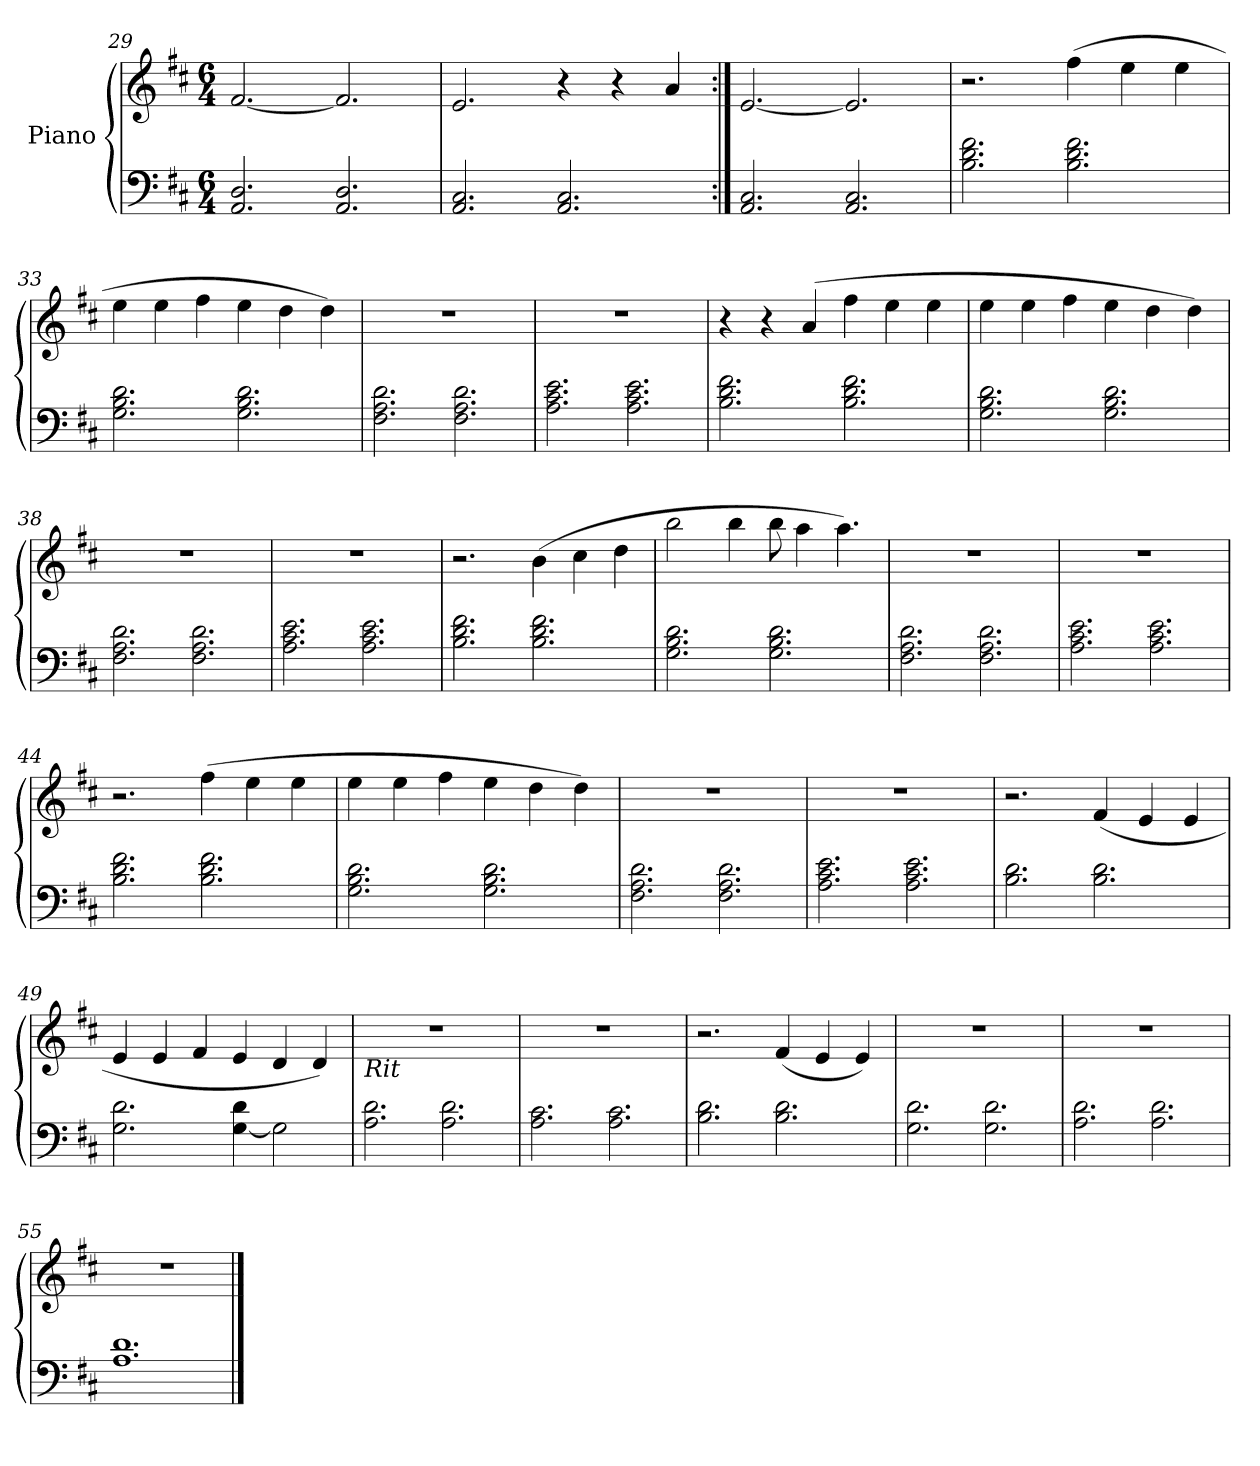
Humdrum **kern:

**kern	**kern
*part1	*part1
*staff2	*staff1
*I"Piano	*
*clefF4	*clefG2
*k[f#c#]	*k[f#c#]
*b:	*b:
*M6/4	*M6/4
=29	=29
2.AA/ 2.D/	[2.f#/
2.AA/ 2.D/	2.f#/]
!!LO:LB:g=z
=30	=30
2.AA/ 2.C#/	2.e/
2.AA/ 2.C#/	4r
.	4r
.	4a/
=31:|!	=31:|!
2.AA/ 2.C#/	[2.e/
2.AA/ 2.C#/	2.e/]
=32	=32
2.B\ 2.d\ 2.f#\	2.r
2.B\ 2.d\ 2.f#\	(>4ff#\
.	4ee\
.	4ee\
=33	=33
2.G\ 2.B\ 2.d\	4ee\
.	4ee\
.	4ff#\
2.G\ 2.B\ 2.d\	4ee\
.	4dd\
.	4dd\)
!!LO:LB:g=z
=34	=34
2.F#\ 2.A\ 2.d\	1.r
2.F#\ 2.A\ 2.d\	.
=35	=35
2.A\ 2.c#\ 2.e\	1.r
2.A\ 2.c#\ 2.e\	.
=36	=36
2.B\ 2.d\ 2.f#\	4r
.	4r
.	(>4a/
2.B\ 2.d\ 2.f#\	4ff#\
.	4ee\
.	4ee\
=37	=37
2.G\ 2.B\ 2.d\	4ee\
.	4ee\
.	4ff#\
2.G\ 2.B\ 2.d\	4ee\
.	4dd\
.	4dd\)
!!LO:PB:g=z
=38	=38
2.F#\ 2.A\ 2.d\	1.r
2.F#\ 2.A\ 2.d\	.
=39	=39
2.A\ 2.c#\ 2.e\	1.r
2.A\ 2.c#\ 2.e\	.
=40	=40
2.B\ 2.d\ 2.f#\	2.r
2.B\ 2.d\ 2.f#\	(>4b\
.	4cc#\
.	4dd\
=41	=41
2.G\ 2.B\ 2.d\	2bb\
.	4bb\
2.G\ 2.B\ 2.d\	8bb\
.	4aa\
.	4.aa\)
=42	=42
2.F#\ 2.A\ 2.d\	1.r
2.F#\ 2.A\ 2.d\	.
=43	=43
2.A\ 2.c#\ 2.e\	1.r
2.A\ 2.c#\ 2.e\	.
!!LO:LB:g=z
=44	=44
2.B\ 2.d\ 2.f#\	2.r
2.B\ 2.d\ 2.f#\	(>4ff#\
.	4ee\
.	4ee\
=45	=45
2.G\ 2.B\ 2.d\	4ee\
.	4ee\
.	4ff#\
2.G\ 2.B\ 2.d\	4ee\
.	4dd\
.	4dd\)
=46	=46
2.F#\ 2.A\ 2.d\	1.r
2.F#\ 2.A\ 2.d\	.
=47	=47
2.A\ 2.c#\ 2.e\	1.r
2.A\ 2.c#\ 2.e\	.
=48	=48
2.B\ 2.d\	2.r
2.B\ 2.d\	(>4f#/
.	4e/
.	4e/
=49	=49
2.G\ 2.d\	4e/
.	4e/
.	4f#/
[4G\ 4d\	4e/
2G\]	4d/
.	4d/)
!!LO:LB:g=z
=50	=50
!	!LO:TX:b:i:t=Rit
2.A\ 2.d\	1.r
*	*MM130
2.A\ 2.d\	.
=51	=51
2.A\ 2.c#\	1.r
*	*MM120
2.A\ 2.c#\	.
=52	=52
2.B\ 2.d\	2.r
*	*MM110
2.B\ 2.d\	(<4f#/
.	4e/
.	4e/)
=53	=53
*	*MM100
2.G\ 2.d\	1.r
2.G\ 2.d\	.
=54	=54
*	*MM90
2.A\ 2.d\	1.r
2.A\ 2.d\	.
=55	=55
1.A 1.d	1.r
==	==
*-	*-
